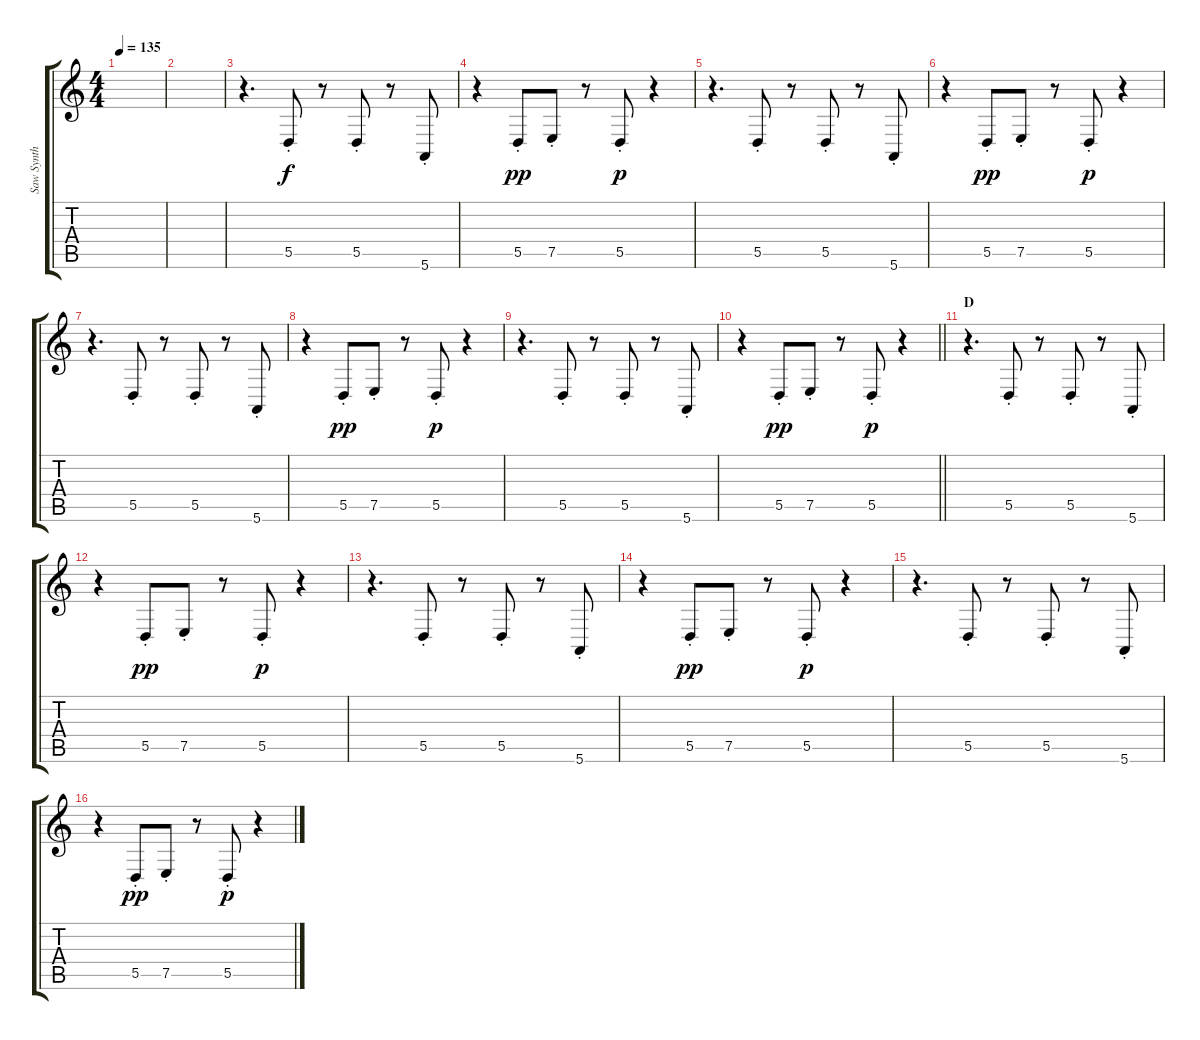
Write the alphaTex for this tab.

\track ("Saw Synth" "Saw Synth") {instrument lead2sawtooth}
\staff {score tabs}
\tuning (E4 B3 G3 D3 A2 E2) {hide}
\ts (4 4)
\tempo 135
\clef g2
\ks c
|
|
r.4{d} 5.5{st}.8 r.8 5.5{st}.8 r.8 5.6{st}.8 |
r.4 5.5{st}.8{dy pp} 7.5{st}.8 r.8 5.5{st}.8{dy p} r.4 |
r.4{d} 5.5{st}.8 r.8 5.5{st}.8 r.8 5.6{st}.8 |
r.4 5.5{st}.8{dy pp} 7.5{st}.8 r.8 5.5{st}.8{dy p} r.4 |
r.4{d} 5.5{st}.8 r.8 5.5{st}.8 r.8 5.6{st}.8 |
r.4 5.5{st}.8{dy pp} 7.5{st}.8 r.8 5.5{st}.8{dy p} r.4 |
r.4{d} 5.5{st}.8 r.8 5.5{st}.8 r.8 5.6{st}.8 |
\barLineRight lightlight
r.4 5.5{st}.8{dy pp} 7.5{st}.8 r.8 5.5{st}.8{dy p} r.4 |
\section ("" "D")
r.4{d} 5.5{st}.8 r.8 5.5{st}.8 r.8 5.6{st}.8 |
r.4 5.5{st}.8{dy pp} 7.5{st}.8 r.8 5.5{st}.8{dy p} r.4 |
r.4{d} 5.5{st}.8 r.8 5.5{st}.8 r.8 5.6{st}.8 |
r.4 5.5{st}.8{dy pp} 7.5{st}.8 r.8 5.5{st}.8{dy p} r.4 |
r.4{d} 5.5{st}.8 r.8 5.5{st}.8 r.8 5.6{st}.8 |
r.4 5.5{st}.8{dy pp} 7.5{st}.8 r.8 5.5{st}.8{dy p} r.4
